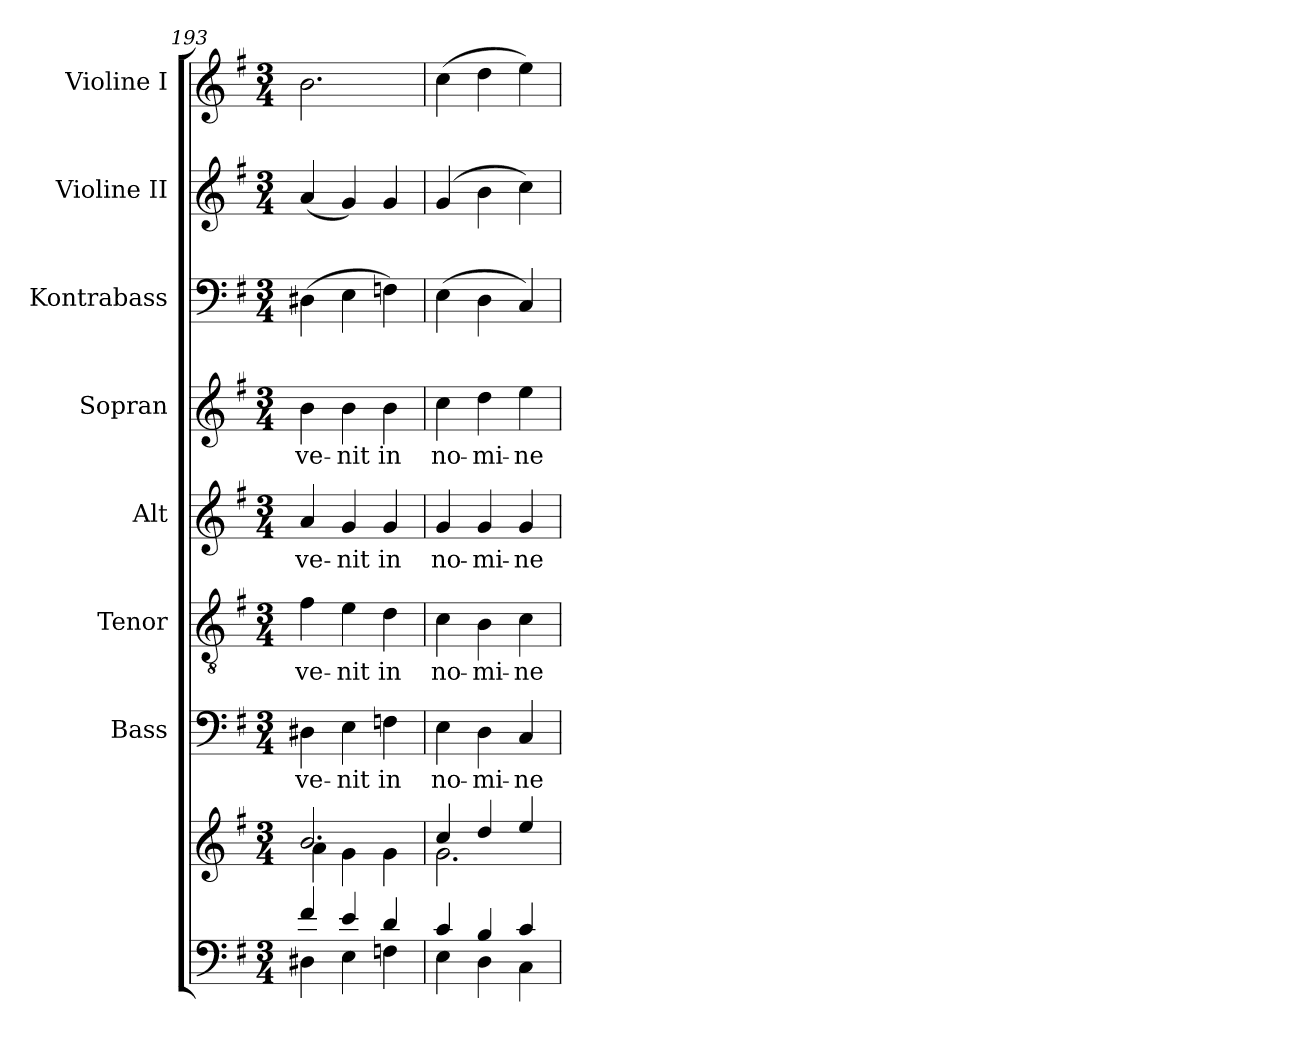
**kern	**kern	**kern	**text	**kern	**text	**kern	**text	**kern	**text	**kern	**kern	**kern
*part8	*part8	*part7	*part7	*part6	*part6	*part5	*part5	*part4	*part4	*part3	*part2	*part1
*staff9	*staff8	*staff7	*staff7	*staff6	*staff6	*staff5	*staff5	*staff4	*staff4	*staff3	*staff2	*staff1
*	*	*I"Bass	*	*I"Tenor	*	*I"Alt	*	*I"Sopran	*	*I"Kontrabass	*I"Violine II	*I"Violine I
*	*	*I'B.	*	*I'T.	*	*I'A.	*	*I'S.	*	*I'Kb.	*I'Vl. II	*I'Vl. I
*clefF4	*clefG2	*clefF4	*	*clefGv2	*	*clefG2	*	*clefG2	*	*clefF4	*clefG2	*clefG2
*	*	*	*	*	*	*	*	*	*	*ITrd7c12	*	*
*k[f#]	*k[f#]	*k[f#]	*	*k[f#]	*	*k[f#]	*	*k[f#]	*	*k[f#]	*k[f#]	*k[f#]
*G:	*G:	*G:	*	*G:	*	*G:	*	*G:	*	*G:	*G:	*G:
*M3/4	*M3/4	*M3/4	*	*M3/4	*	*M3/4	*	*M3/4	*	*M3/4	*M3/4	*M3/4
=193	=193	=193	=193	=193	=193	=193	=193	=193	=193	=193	=193	=193
*^	*^	*	*	*	*	*	*	*	*	*	*	*
!	!	!	!	!	!LO:LY:b	!	!LO:LY:b	!	!LO:LY:b	!	!LO:LY:b	!	!	!
4f#/	4D#X\	2.b/	4a\	4D#X\	ve-	4f#\	ve-	4a/	ve-	4b\	ve-	(>4DD#X\	(<4a/	2.b\
!	!	!	!	!	!LO:LY:b	!	!LO:LY:b	!	!LO:LY:b	!	!LO:LY:b	!	!	!
4e/	4E\	.	4g\	4E\	-nit	4e\	-nit	4g/	-nit	4b\	-nit	4EE\	4g/)	.
!	!	!	!	!	!LO:LY:b	!	!LO:LY:b	!	!LO:LY:b	!	!LO:LY:b	!	!	!
4d/	4Fn\	.	4g\	4Fn\	in	4d\	in	4g/	in	4b\	in	4FFn\)	4g/	.
=194	=194	=194	=194	=194	=194	=194	=194	=194	=194	=194	=194	=194	=194	=194
!	!	!	!	!	!LO:LY:b	!	!LO:LY:b	!	!LO:LY:b	!	!LO:LY:b	!	!	!
4c/	4E\	4cc/	2.g\	4E\	no-	4c\	no-	4g/	no-	4cc\	no-	(>4EE\	(4g/	(>4cc\
!	!	!	!	!	!LO:LY:b	!	!LO:LY:b	!	!LO:LY:b	!	!LO:LY:b	!	!	!
4B/	4D\	4dd/	.	4D\	-mi-	4B\	-mi-	4g/	-mi-	4dd\	-mi-	4DD\	4b\	4dd\
!	!	!	!	!	!LO:LY:b	!	!LO:LY:b	!	!LO:LY:b	!	!LO:LY:b	!	!	!
4c/	4C\	4ee/	.	4C/	-ne	4c\	-ne	4g/	-ne	4ee\	-ne	4CC/)	4cc\)	4ee\)
*v	*v	*	*	*	*	*	*	*	*	*	*	*	*	*
*	*v	*v	*	*	*	*	*	*	*	*	*	*	*
=	=	=	=	=	=	=	=	=	=	=	=	=
*-	*-	*-	*-	*-	*-	*-	*-	*-	*-	*-	*-	*-
